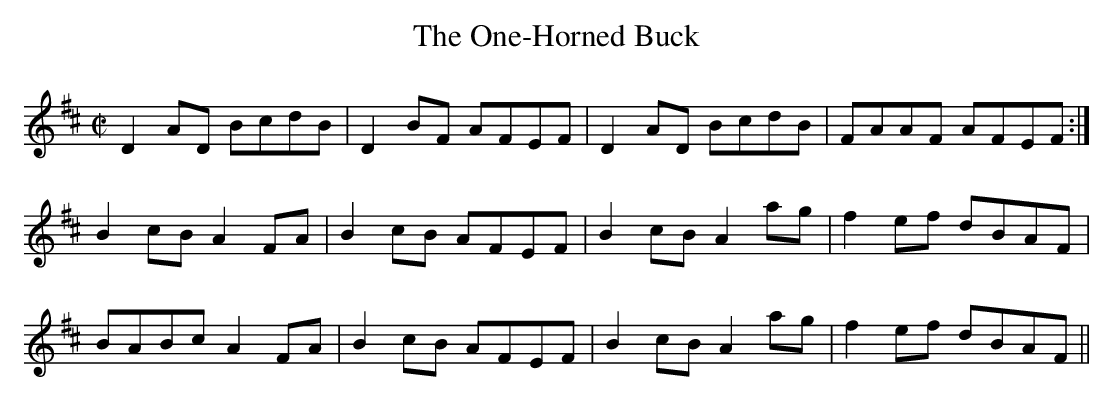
X:1
T:One-Horned Buck, The
M:C|
L:1/8
K:D
D2AD BcdB | D2BF AFEF | D2AD BcdB | FAAF AFEF :|
B2cB A2FA | B2cB AFEF | B2cB A2ag | f2ef dBAF |
BABc A2FA | B2cB AFEF | B2cB A2ag | f2ef dBAF ||
